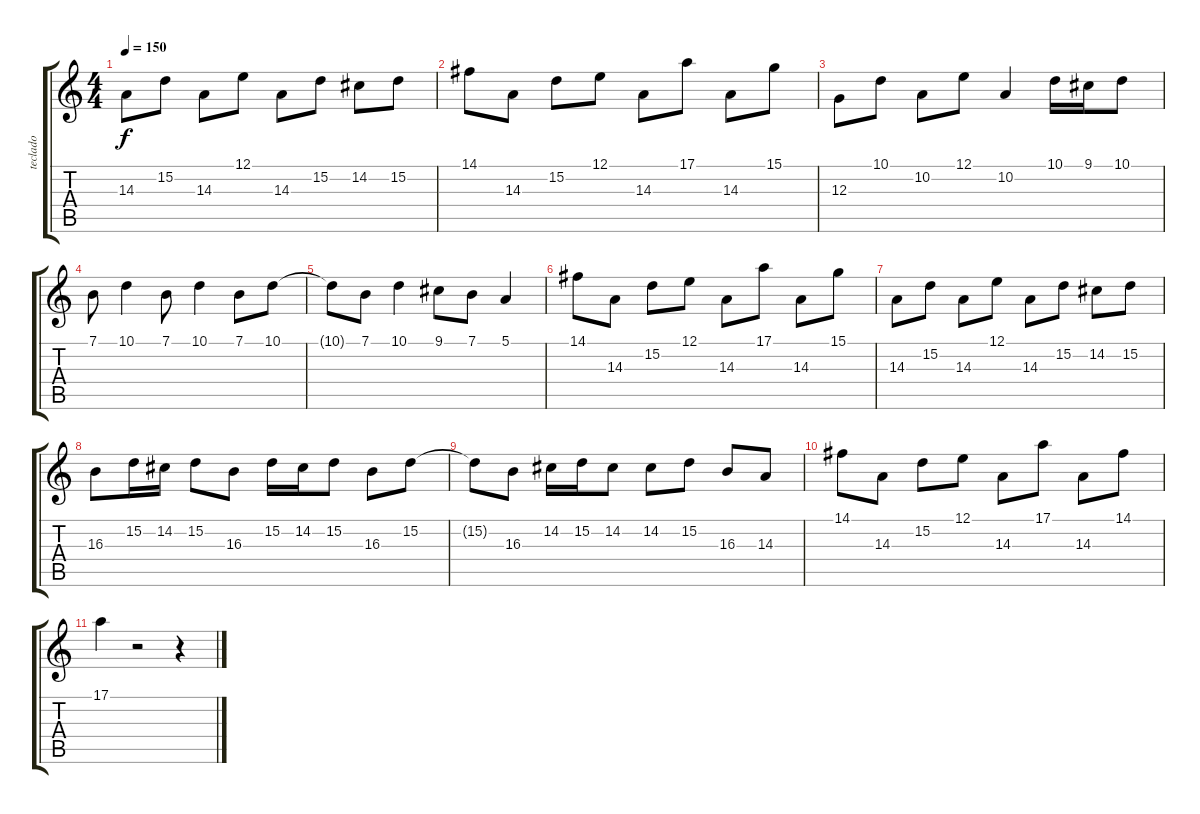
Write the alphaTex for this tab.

\track ("teclado" "teclado") {instrument stringensemble1}
\staff {score tabs}
\tuning (E4 B3 G3 D3 A2 E2) {hide}
\ts (4 4)
\tempo 150
\clef g2
\ks c
14.3.8{dy f} 15.2.8 14.3.8 12.1.8 14.3.8 15.2.8 14.2.8 15.2.8 |
14.1.8 14.3.8 15.2.8 12.1.8 14.3.8 17.1.8 14.3.8 15.1.8 |
12.3.8 10.1.8 10.2.8 12.1.8 10.2.4 10.1.16 9.1.16 10.1.8 |
7.1.8 10.1.4 7.1.8 10.1.4 7.1.8 10.1.8 |
10.1{t}.8 7.1.8 10.1.4 9.1.8 7.1.8 5.1.4 |
14.1.8 14.3.8 15.2.8 12.1.8 14.3.8 17.1.8 14.3.8 15.1.8 |
14.3.8 15.2.8 14.3.8 12.1.8 14.3.8 15.2.8 14.2.8 15.2.8 |
16.3.8 15.2.16 14.2.16 15.2.8 16.3.8 15.2.16 14.2.16 15.2.8 16.3.8 15.2.8 |
15.2{t}.8 16.3.8 14.2.16 15.2.16 14.2.8 14.2.8 15.2.8 16.3.8 14.3.8 |
14.1.8 14.3.8 15.2.8 12.1.8 14.3.8 17.1.8 14.3.8 14.1.8 |
17.1.4 r.2 r.4
